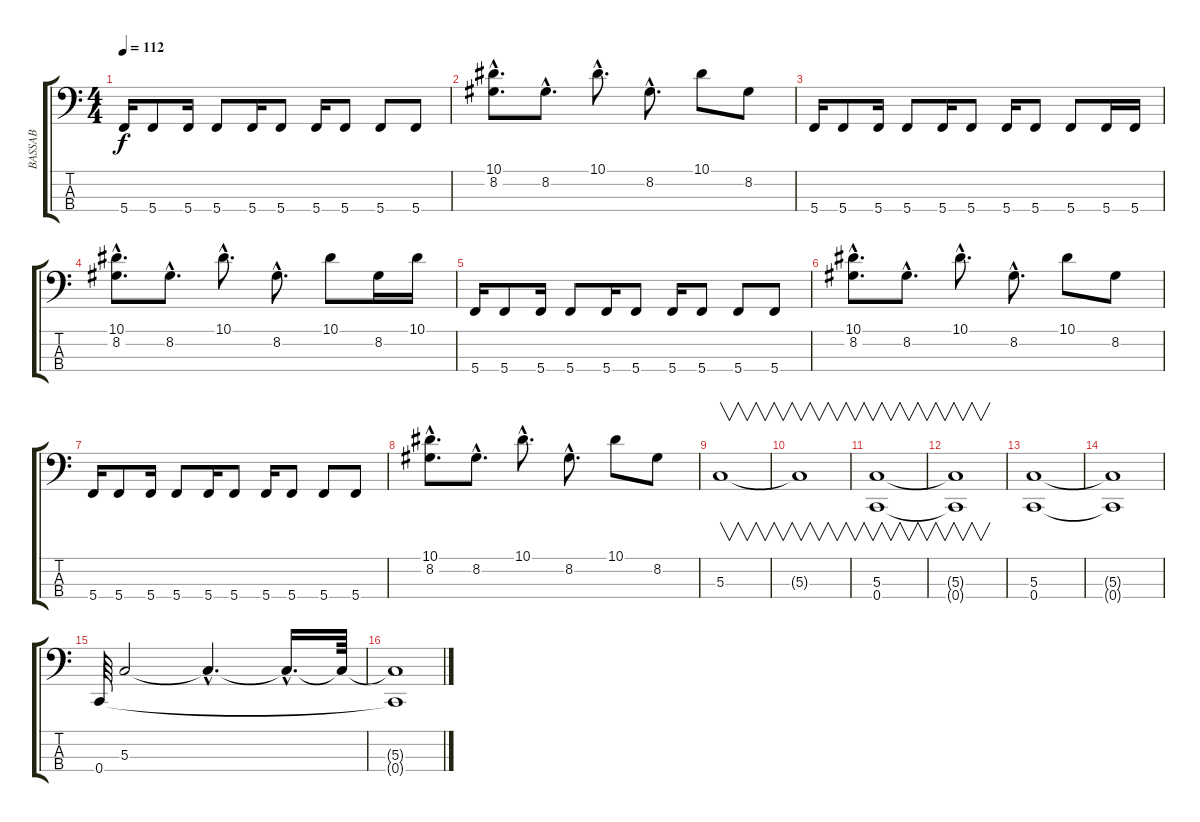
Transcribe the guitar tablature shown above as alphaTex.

\track ("BASSAB" "BASSAB") {instrument electricbassfinger}
\staff {score tabs}
\tuning (F2 C2 G1 C1) {hide}
\ts (4 4)
\tempo 112
\clef f4
\ks c
5.4.16{dy f} 5.4.8 5.4.16 5.4.8 5.4.16 5.4.8 5.4.16 5.4.8 5.4.8 5.4.8 |
(10.1{hac} 8.2{hac}).8{d} 8.2{hac}.8{d} 10.1{hac}.8{d} 8.2{hac}.8{d} 10.1.8 8.2.8 |
5.4.16 5.4.8 5.4.16 5.4.8 5.4.16 5.4.8 5.4.16 5.4.8 5.4.8 5.4.16 5.4.16 |
(10.1{hac} 8.2{hac}).8{d} 8.2{hac}.8{d} 10.1{hac}.8{d} 8.2{hac}.8{d} 10.1.8 8.2.16 10.1.16 |
5.4.16 5.4.8 5.4.16 5.4.8 5.4.16 5.4.8 5.4.16 5.4.8 5.4.8 5.4.8 |
(10.1{hac} 8.2{hac}).8{d} 8.2{hac}.8{d} 10.1{hac}.8{d} 8.2{hac}.8{d} 10.1.8 8.2.8 |
5.4.16 5.4.8 5.4.16 5.4.8 5.4.16 5.4.8 5.4.16 5.4.8 5.4.8 5.4.8 |
(10.1{hac} 8.2{hac}).8{d} 8.2{hac}.8{d} 10.1{hac}.8{d} 8.2{hac}.8{d} 10.1.8 8.2.8 |
5.3.1{v} |
5.3{t}.1{v} |
(5.3 0.4).1{v} |
(5.3{t} 0.4{t}).1{v} |
(5.3 0.4).1 |
(5.3{t} 0.4{t}).1 |
0.4.64 5.3.2 5.3{hac t}.4{d} 5.3{hac t}.16{d} 5.3{t}.64 |
(5.3{t} 0.4{t}).1
